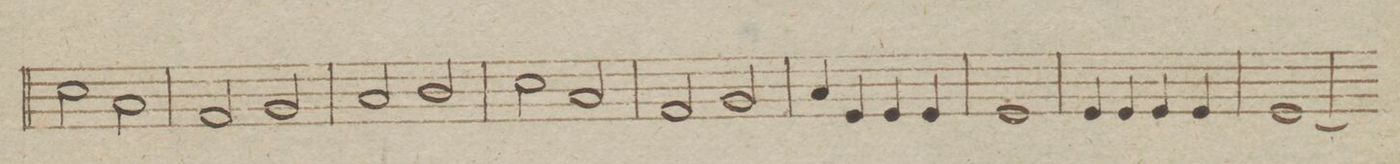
**kern	**dynam
*I"Viola	*
*clefC3	*
*k[b-e-]	*
*met(c|)	*
*M2/2	*
2d\	.
2B-\	.
=80	=80
2G/	.
2A/	.
=81	=81
2B-/	.
2c/	.
=82	=82
2d\	.
2B-/	.
=83	=83
2G/	.
2A/	.
=84	=84
4B-/	.
4F/	.
4F/	.
4F/	.
=85	=85
1F	.
=86	=86
4F/	.
4F/	.
4F/	.
4F/	.
=87	=87
[1F	.
=88	=88
*-	*-
